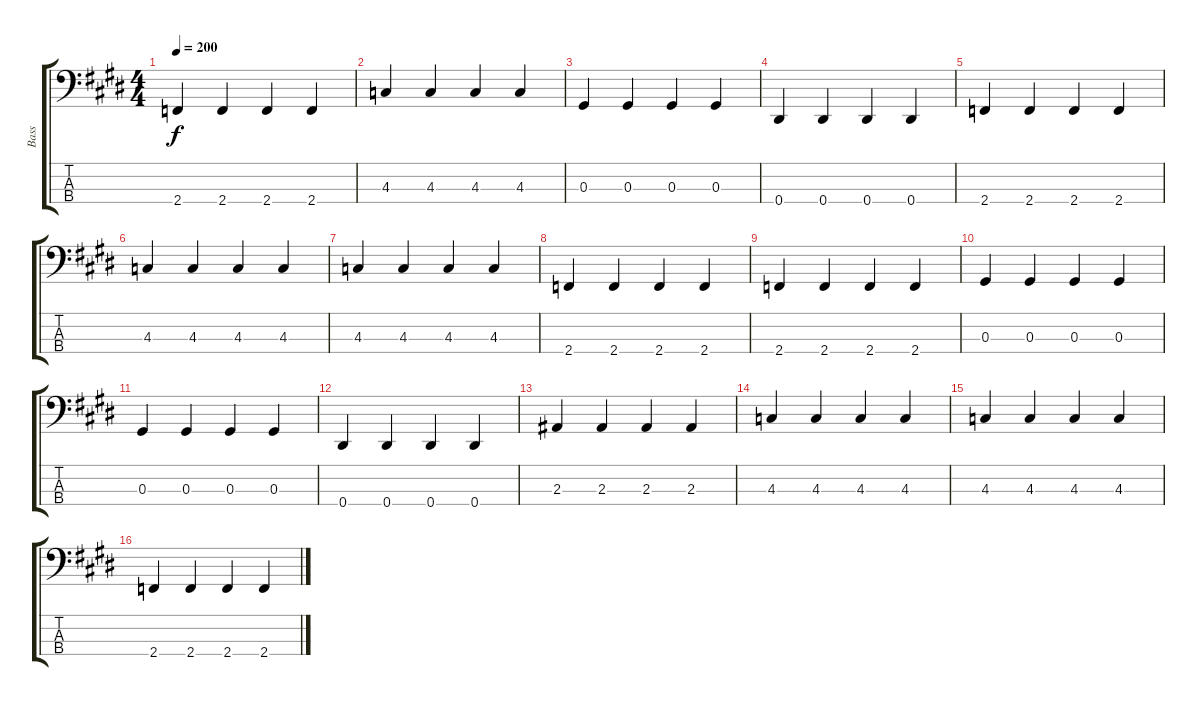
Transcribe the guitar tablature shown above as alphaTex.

\track ("Bass" "Bass") {instrument electricbasspick}
\staff {score tabs}
\tuning (Gb2 Db2 Ab1 Eb1) {hide}
\ts (4 4)
\tempo 200
\clef f4
\ks e
2.4.4{dy f} 2.4.4 2.4.4 2.4.4 |
4.3.4 4.3.4 4.3.4 4.3.4 |
0.3.4 0.3.4 0.3.4 0.3.4 |
0.4.4 0.4.4 0.4.4 0.4.4 |
2.4.4 2.4.4 2.4.4 2.4.4 |
4.3.4 4.3.4 4.3.4 4.3.4 |
4.3.4 4.3.4 4.3.4 4.3.4 |
2.4.4 2.4.4 2.4.4 2.4.4 |
2.4.4 2.4.4 2.4.4 2.4.4 |
0.3.4 0.3.4 0.3.4 0.3.4 |
0.3.4 0.3.4 0.3.4 0.3.4 |
0.4.4 0.4.4 0.4.4 0.4.4 |
2.3.4 2.3.4 2.3.4 2.3.4 |
4.3.4 4.3.4 4.3.4 4.3.4 |
4.3.4 4.3.4 4.3.4 4.3.4 |
2.4.4 2.4.4 2.4.4 2.4.4
